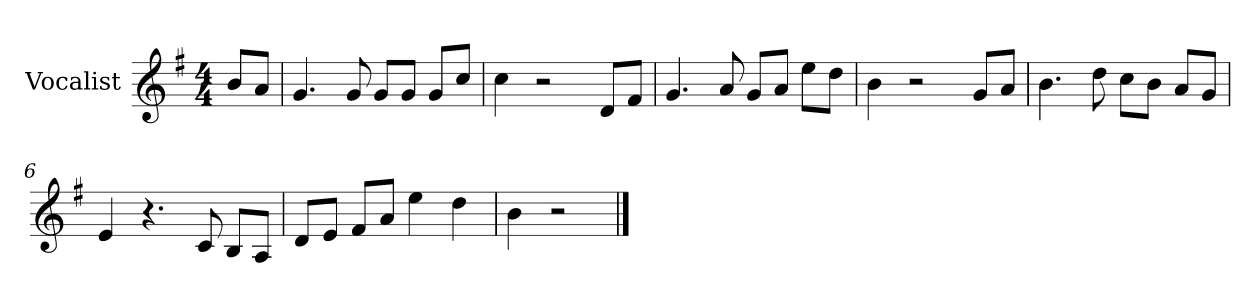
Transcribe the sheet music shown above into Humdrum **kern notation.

**kern
*part1
*staff1
*I"Vocalist
*k[f#]
*G:
*M4/4
=
8bL
8aJ
=1
4.g
8g
8gL
8gJ
8gL
8ccJ
=2
4cc
2r
8dL
8f#J
=3
4.g
8a
8gL
8aJ
8eeL
8ddJ
=4
4b
2r
8gL
8aJ
=5
4.b
8dd
8ccL
8bJ
8aL
8gJ
=6
4e
4.r
8c
8BL
8AJ
=7
8dL
8eJ
8f#L
8aJ
4ee
4dd
=8
4b
2r
==
*-
